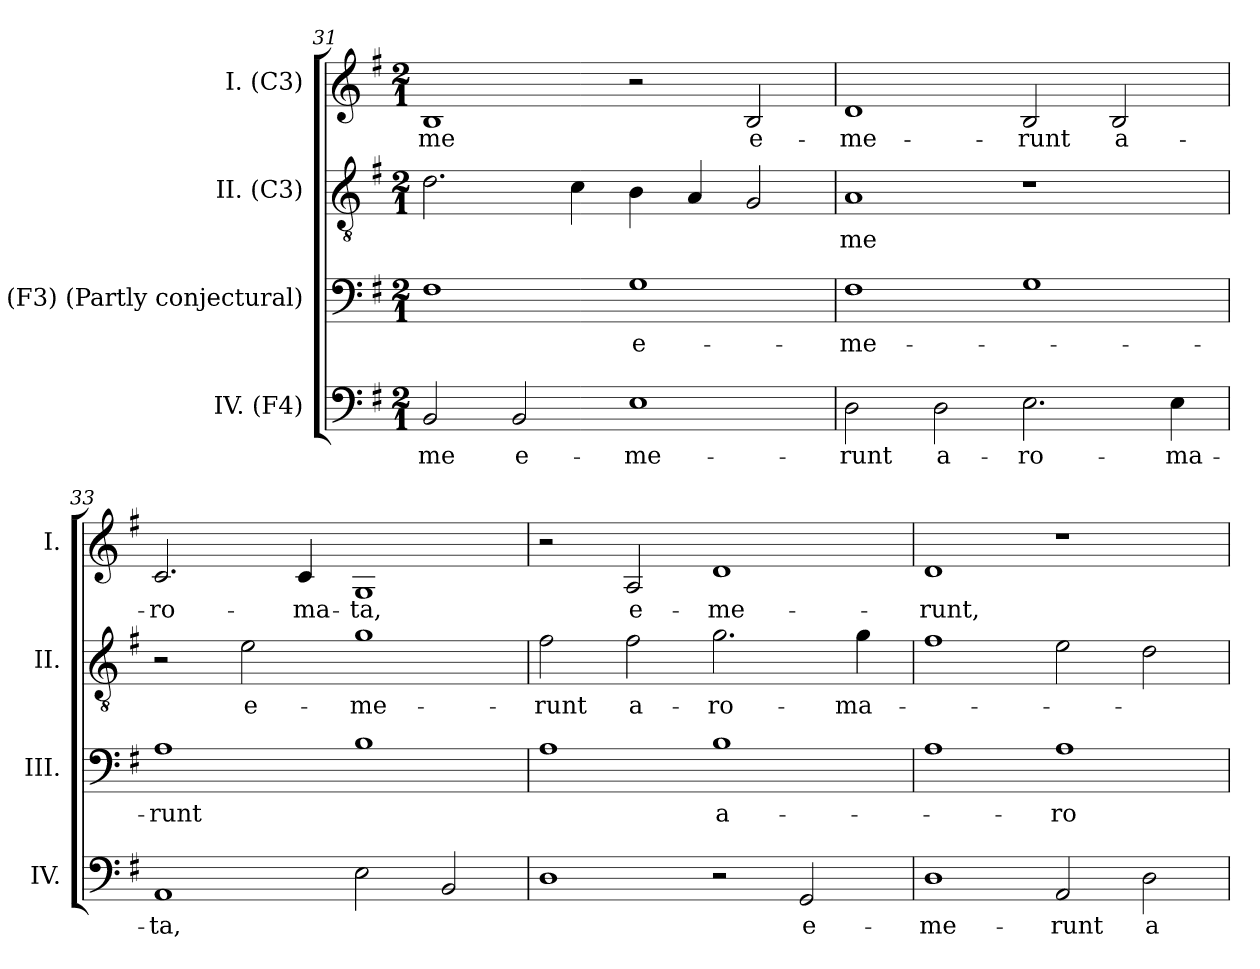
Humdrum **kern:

**kern	**text	**kern	**text	**kern	**text	**kern	**text
*part4	*part4	*part3	*part3	*part2	*part2	*part1	*part1
*staff4	*staff4	*staff3	*staff3	*staff2	*staff2	*staff1	*staff1
*I"IV. (F4)	*	*I"III. (F3) (Partly conjectural)	*	*I"II. (C3)	*	*I"I. (C3)	*
*I'IV.	*	*I'III.	*	*I'II.	*	*I'I.	*
*clefF4	*	*clefF4	*	*clefGv2	*	*clefG2	*
*	*	*ITrd7c12	*	*ITrd7c12	*	*	*
*k[f#]	*	*k[f#]	*	*k[f#]	*	*k[f#]	*
*G:	*	*G:	*	*G:	*	*G:	*
*M2/1	*	*M2/1	*	*M2/1	*	*M2/1	*
=31	=31	=31	=31	=31	=31	=31	=31
!	!LO:LY:b:color=#000000	!	!	!	!	!	!
!	!	!	!	!	!	!	!LO:LY:b:color=#000000
2BBi/	-me	1FF#i	.	2.Di\	.	1Bi	-me
!	!LO:LY:b:color=#000000	!	!	!	!	!	!
2BBi/	e-	.	.	.	.	.	.
.	.	.	.	4Ci\	.	.	.
!	!LO:LY:b:color=#000000	!	!	!	!	!	!
!	!	!	!LO:LY:b:color=#000000	!	!	!	!
1Ei	-me-	1GGi	e-	4BBi\	.	2r	.
.	.	.	.	4AAi/	.	.	.
!	!	!	!	!	!	!	!LO:LY:b:color=#000000
.	.	.	.	2GGi/	.	2Bi/	e-
=32	=32	=32	=32	=32	=32	=32	=32
!	!LO:LY:b:color=#000000	!	!	!	!	!	!
!	!	!	!LO:LY:b:color=#000000	!	!	!	!
!	!	!	!	!	!LO:LY:b:color=#000000	!	!
!	!	!	!	!	!	!	!LO:LY:b:color=#000000
2Di\	-runt	1FF#i	-me-	1AAi	-me	1di	-me-
!	!LO:LY:b:color=#000000	!	!	!	!	!	!
2Di\	a-	.	.	.	.	.	.
!	!LO:LY:b:color=#000000	!	!	!	!	!	!
!	!	!	!	!	!	!	!LO:LY:b:color=#000000
2.Ei\	-ro-	1GGi	.	1r	.	2Bi/	-runt
!	!	!	!	!	!	!	!LO:LY:b:color=#000000
.	.	.	.	.	.	2Bi/	a-
!	!LO:LY:b:color=#000000	!	!	!	!	!	!
4Ei\	-ma-	.	.	.	.	.	.
=33	=33	=33	=33	=33	=33	=33	=33
!	!LO:LY:b:color=#000000	!	!	!	!	!	!
!	!	!	!LO:LY:b:color=#000000	!	!	!	!
!	!	!	!	!	!	!	!LO:LY:b:color=#000000
1AAi	-ta,	1AAi	-runt	2r	.	2.ci/	-ro-
!	!	!	!	!	!LO:LY:b:color=#000000	!	!
.	.	.	.	2Ei\	e-	.	.
!	!	!	!	!	!	!	!LO:LY:b:color=#000000
.	.	.	.	.	.	4ci/	-ma-
!	!	!	!	!	!LO:LY:b:color=#000000	!	!
!	!	!	!	!	!	!	!LO:LY:b:color=#000000
2Ei\	.	1BBi	.	1Gi	-me-	1Gi	-ta,
2BBi/	.	.	.	.	.	.	.
=34	=34	=34	=34	=34	=34	=34	=34
!	!	!	!	!	!LO:LY:b:color=#000000	!	!
1Di	.	1AAi	.	2F#i\	-runt	2r	.
!	!	!	!	!	!LO:LY:b:color=#000000	!	!
!	!	!	!	!	!	!	!LO:LY:b:color=#000000
.	.	.	.	2F#i\	a-	2Ai/	e-
!	!	!	!LO:LY:b:color=#000000	!	!	!	!
!	!	!	!	!	!LO:LY:b:color=#000000	!	!
!	!	!	!	!	!	!	!LO:LY:b:color=#000000
2r	.	1BBi	a-	2.Gi\	-ro-	1di	-me-
!	!LO:LY:b:color=#000000	!	!	!	!	!	!
2GGi/	e-	.	.	.	.	.	.
!	!	!	!	!	!LO:LY:b:color=#000000	!	!
.	.	.	.	4Gi\	-ma-	.	.
!!LO:PB:g=z
=35	=35	=35	=35	=35	=35	=35	=35
!	!LO:LY:b:color=#000000	!	!	!	!	!	!
!	!	!	!	!	!	!	!LO:LY:b:color=#000000
1Di	-me-	1AAi	.	1F#i	.	1di	-runt,
!	!LO:LY:b:color=#000000	!	!	!	!	!	!
!	!	!	!LO:LY:b:color=#000000	!	!	!	!
2AAi/	-runt	1AAi	-ro-	2Ei\	.	1r	.
!	!LO:LY:b:color=#000000	!	!	!	!	!	!
2Di\	a-	.	.	2Di\	.	.	.
=	=	=	=	=	=	=	=
*-	*-	*-	*-	*-	*-	*-	*-
